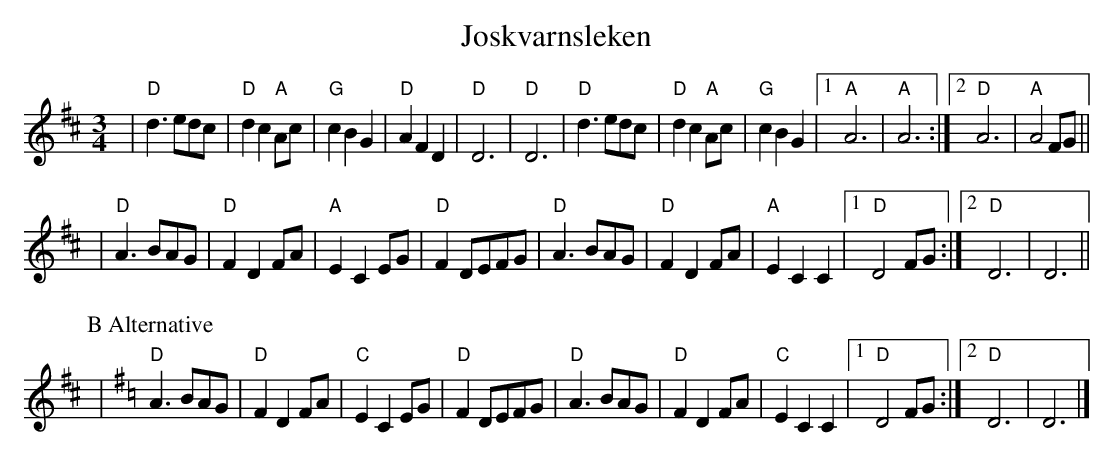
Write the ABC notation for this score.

X:1
T:Joskvarnsleken
M:3/4
L:1/8
K:D
| "D"d3 edc \
| "D"d2 c2 "A"Ac \
| "G"c2 B2 G2 \
| "D"A2 F2 D2 \
| "D"D6 \
| "D"D6 \
| "D"d3 edc \
| "D"d2 c2 "A"Ac \
| "G"c2 B2 G2 \
| [1 "A"A6 \
| "A"A6 \
:| [2 "D"A6 \
| "A"A4 FG ||
| "D"A3 BAG \
| "D"F2 D2 FA \
| "A"E2 C2 EG \
| "D"F2 DEFG \
| "D"A3 BAG \
| "D"F2 D2 FA \
| "A"E2 C2 C2 \
| [1 "D"D4 FG \
:| [2 "D"D6 \
| D6 ||
P:B Alternative
K:Dmix
| "D"A3 BAG \
| "D"F2 D2 FA \
| "C"E2 C2 EG \
| "D"F2 DEFG \
| "D"A3 BAG \
| "D"F2 D2 FA \
| "C"E2 C2 C2 \
| [1 "D"D4 FG \
:| [2 "D"D6 \
| D6 |]
